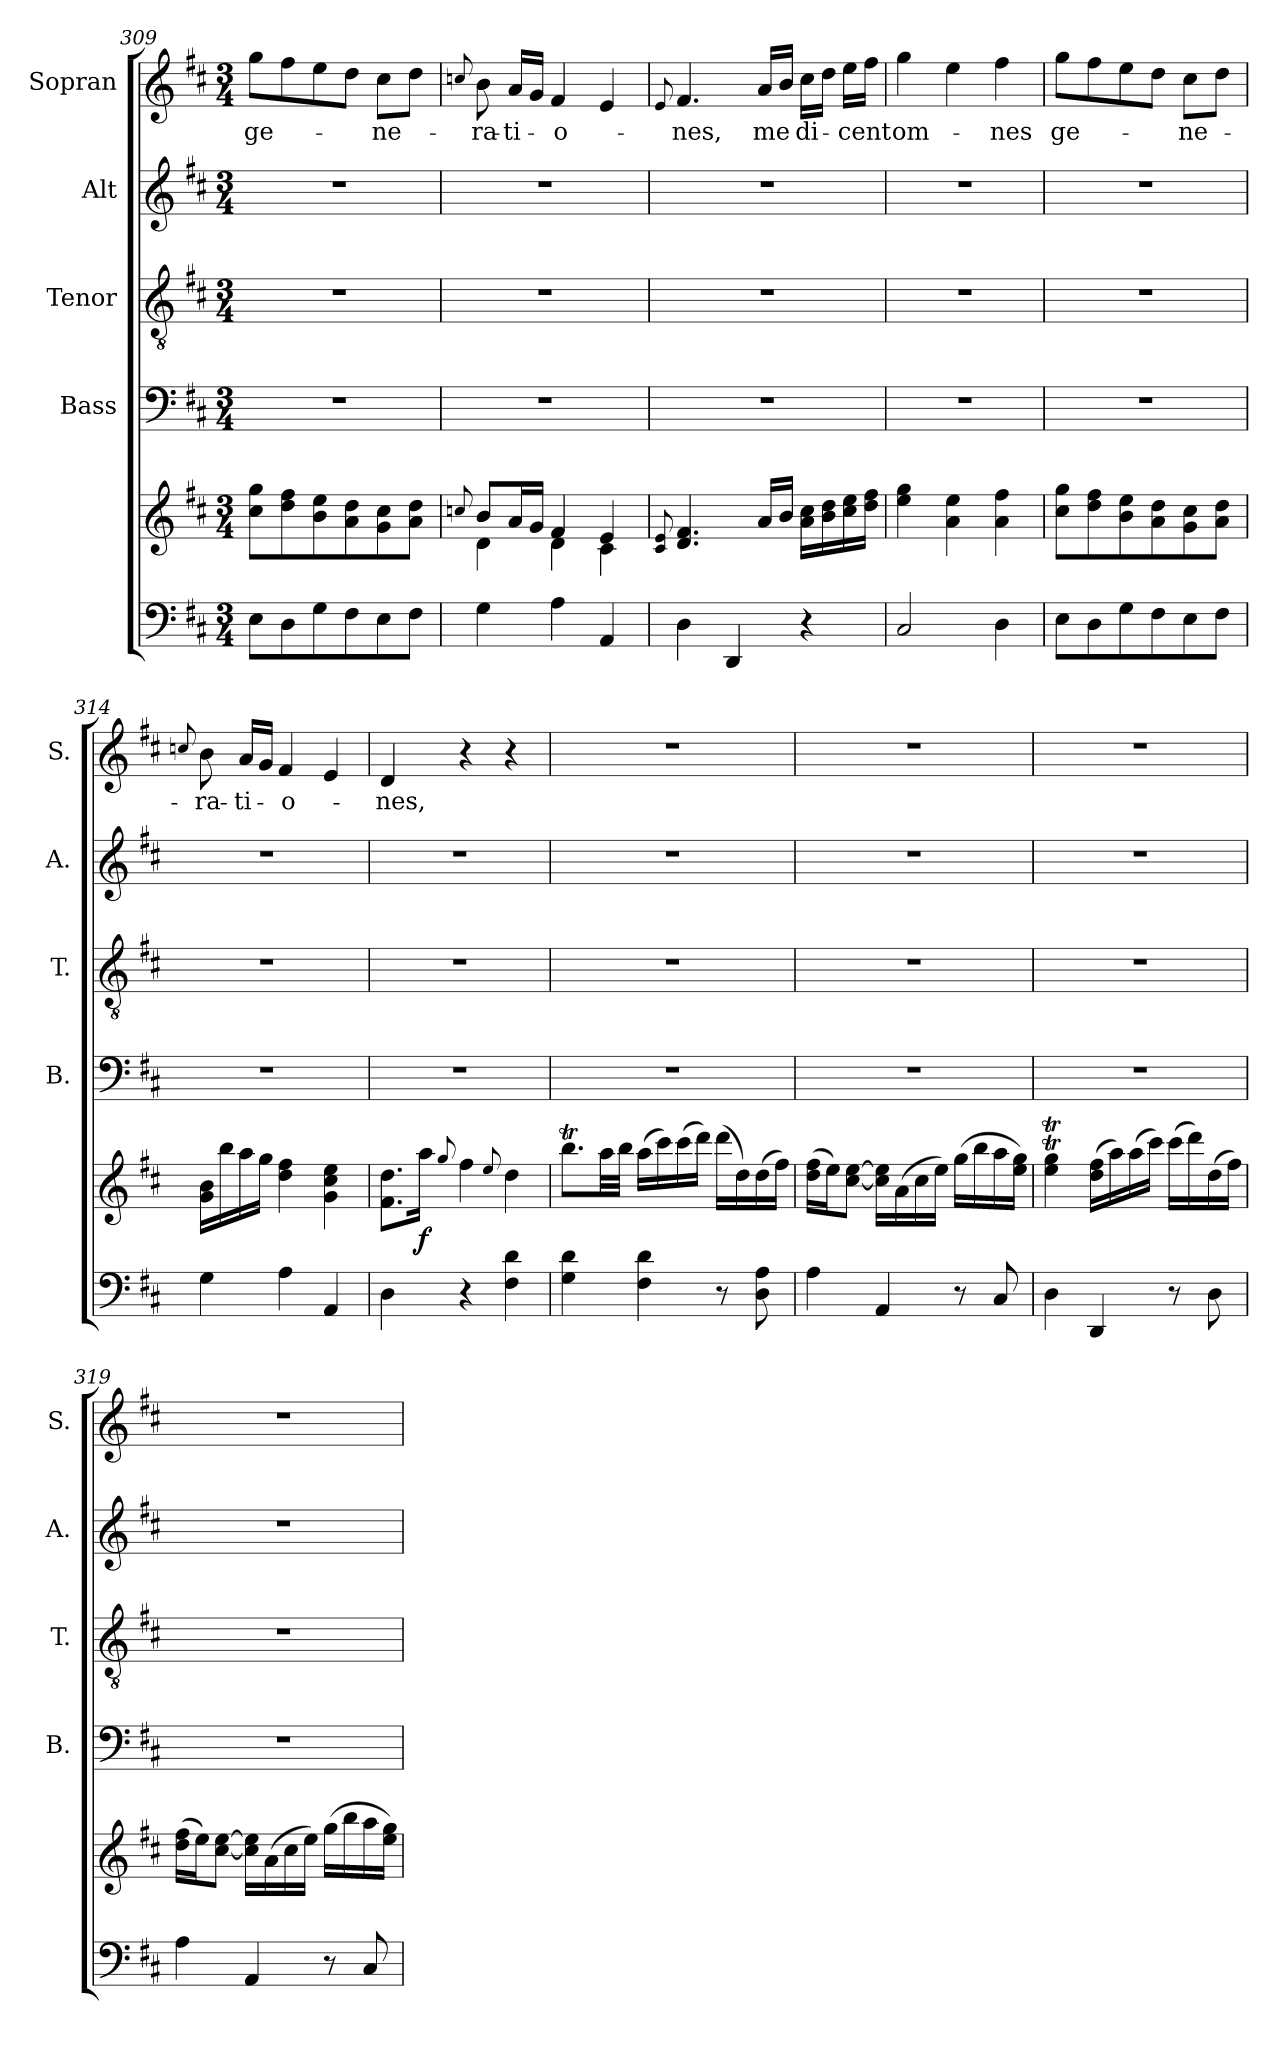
**kern	**kern	**dynam	**kern	**kern	**kern	**kern	**text
*part5	*part5	*part5	*part4	*part3	*part2	*part1	*part1
*staff6	*staff5	*staff5/6	*staff4	*staff3	*staff2	*staff1	*staff1
*	*	*	*I"Bass	*I"Tenor	*I"Alt	*I"Sopran	*
*	*	*	*I'B.	*I'T.	*I'A.	*I'S.	*
*clefF4	*clefG2	*	*clefF4	*clefGv2	*clefG2	*clefG2	*
*k[f#c#]	*k[f#c#]	*	*k[f#c#]	*k[f#c#]	*k[f#c#]	*k[f#c#]	*
*D:	*D:	*	*D:	*D:	*D:	*D:	*
*M3/4	*M3/4	*	*M3/4	*M3/4	*M3/4	*M3/4	*
=309	=309	=309	=309	=309	=309	=309	=309
!	!	!	!	!	!	!	!LO:LY:b
8E\L	8cc#\ 8gg\L	.	2.r	2.r	2.r	8gg\L	ge-
8D\	8dd\ 8ff#\	.	.	.	.	8ff#\	.
8G\	8b\ 8ee\	.	.	.	.	8ee\	.
8F#\	8a\ 8dd\	.	.	.	.	8dd\J	.
!	!	!	!	!	!	!	!LO:LY:b
8E\	8g\ 8cc#\	.	.	.	.	8cc#\L	-ne-
8F#\J	8a\ 8dd\J	.	.	.	.	8dd\J	.
!!LO:PB:g=z
=310	=310	=310	=310	=310	=310	=310	=310
.	8qqccn/	.	.	.	.	8qqccn/	.
*	*^	*	*	*	*	*	*
!	!	!	!	!	!	!	!	!LO:LY:b
4G\	8b/L	4d\	.	2.r	2.r	2.r	8b\	-ra-
!	!	!	!	!	!	!	!	!LO:LY:b
.	16a/L	.	.	.	.	.	16a/LL	-ti-
.	16g/JJ	.	.	.	.	.	16g/JJ	.
!	!	!	!	!	!	!	!	!LO:LY:b
4A\	4f#/	4d\	.	.	.	.	4f#/	-o-
4AA/	4e/	4c#\	.	.	.	.	4e/	.
*	*v	*v	*	*	*	*	*	*
=311	=311	=311	=311	=311	=311	=311	=311
.	8qqc#/ 8qqe/	.	.	.	.	8qqe/	.
!	!	!	!	!	!	!	!LO:LY:b
4D\	4.d/ 4.f#/	.	2.r	2.r	2.r	4.f#/	-nes,
4DD/	.	.	.	.	.	.	.
!	!	!	!	!	!	!	!LO:LY:b
.	16a/LL	.	.	.	.	16a/LL	me
.	16b/JJ	.	.	.	.	16b/JJ	.
!	!	!	!	!	!	!	!LO:LY:b
4r	16a\ 16cc#\LL	.	.	.	.	16cc#\LL	di-
.	16b\ 16dd\	.	.	.	.	16dd\JJ	.
!	!	!	!	!	!	!	!LO:LY:b
.	16cc#\ 16ee\	.	.	.	.	16ee\LL	-cent
.	16dd\ 16ff#\JJ	.	.	.	.	16ff#\JJ	.
=312	=312	=312	=312	=312	=312	=312	=312
!	!	!	!	!	!	!	!LO:LY:b
2C#/	4ee\ 4gg\	.	2.r	2.r	2.r	4gg\	om-
.	4a\ 4ee\	.	.	.	.	4ee\	.
!	!	!	!	!	!	!	!LO:LY:b
4D\	4a\ 4ff#\	.	.	.	.	4ff#\	-nes
=313	=313	=313	=313	=313	=313	=313	=313
!	!	!	!	!	!	!	!LO:LY:b
8E\L	8cc#\ 8gg\L	.	2.r	2.r	2.r	8gg\L	ge-
8D\	8dd\ 8ff#\	.	.	.	.	8ff#\	.
8G\	8b\ 8ee\	.	.	.	.	8ee\	.
8F#\	8a\ 8dd\	.	.	.	.	8dd\J	.
!	!	!	!	!	!	!	!LO:LY:b
8E\	8g\ 8cc#\	.	.	.	.	8cc#\L	-ne-
8F#\J	8a\ 8dd\J	.	.	.	.	8dd\J	.
=314	=314	=314	=314	=314	=314	=314	=314
.	.	.	.	.	.	8qqccn/	.
!	!	!	!	!	!	!	!LO:LY:b
4G\	16g\ 16b\LL	.	2.r	2.r	2.r	8b\	-ra-
.	16bb\	.	.	.	.	.	.
!	!	!	!	!	!	!	!LO:LY:b
.	16aa\	.	.	.	.	16a/LL	-ti-
.	16gg\JJ	.	.	.	.	16g/JJ	.
!	!	!	!	!	!	!	!LO:LY:b
4A\	4dd\ 4ff#\	.	.	.	.	4f#/	-o-
4AA/	4g\ 4cc#\ 4ee\	.	.	.	.	4e/	.
=315	=315	=315	=315	=315	=315	=315	=315
!	!	!	!	!	!	!	!LO:LY:b
4D\	8.f#\ 8.dd\L	.	2.r	2.r	2.r	4d/	-nes,
!	!	!LO:DY:b	!	!	!	!	!
.	16aa\Jk	f	.	.	.	.	.
.	8qqgg/	.	.	.	.	.	.
4r	4ff#\	.	.	.	.	4r	.
.	8qqee/	.	.	.	.	.	.
4F#\ 4d\	4dd\	.	.	.	.	4r	.
!!LO:LB:g=z
=316	=316	=316	=316	=316	=316	=316	=316
4G\ 4d\	8.bbT\L	.	2.r	2.r	2.r	2.r	.
.	32aa\LL	.	.	.	.	.	.
.	32bb\JJJ	.	.	.	.	.	.
4F#\ 4d\	(>16aa\LL	.	.	.	.	.	.
.	16ccc#\)	.	.	.	.	.	.
.	(>16ccc#\	.	.	.	.	.	.
.	16ddd\JJ)	.	.	.	.	.	.
8r	(>16ddd\LL	.	.	.	.	.	.
.	16dd\)	.	.	.	.	.	.
8D\ 8A\	(>16dd\	.	.	.	.	.	.
.	16ff#\JJ)	.	.	.	.	.	.
=317	=317	=317	=317	=317	=317	=317	=317
4A\	(>16dd\ 16ff#\LL	.	2.r	2.r	2.r	2.r	.
.	16ee\J)	.	.	.	.	.	.
.	[8cc#\ [8ee\J	.	.	.	.	.	.
4AA/	16cc#\] 16ee\]LL	.	.	.	.	.	.
.	(>16a\	.	.	.	.	.	.
.	16cc#\	.	.	.	.	.	.
.	16ee\JJ)	.	.	.	.	.	.
8r	(>16gg\LL	.	.	.	.	.	.
.	16bb\	.	.	.	.	.	.
8C#/	16aa\	.	.	.	.	.	.
.	16ee\ 16gg\JJ)	.	.	.	.	.	.
=318	=318	=318	=318	=318	=318	=318	=318
4D\	4ee\T 4gg\T	.	2.r	2.r	2.r	2.r	.
4DD/	(>16dd\ 16ff#\LL	.	.	.	.	.	.
.	16aa\)	.	.	.	.	.	.
.	(>16aa\	.	.	.	.	.	.
.	16ccc#\JJ)	.	.	.	.	.	.
8r	(>16ccc#\LL	.	.	.	.	.	.
.	16ddd\)	.	.	.	.	.	.
8D\	(>16dd\	.	.	.	.	.	.
.	16ff#\JJ)	.	.	.	.	.	.
=319	=319	=319	=319	=319	=319	=319	=319
4A\	(>16dd\ 16ff#\LL	.	2.r	2.r	2.r	2.r	.
.	16ee\J)	.	.	.	.	.	.
.	[8cc#\ [8ee\J	.	.	.	.	.	.
4AA/	16cc#\] 16ee\]LL	.	.	.	.	.	.
.	(>16a\	.	.	.	.	.	.
.	16cc#\	.	.	.	.	.	.
.	16ee\JJ)	.	.	.	.	.	.
8r	(>16gg\LL	.	.	.	.	.	.
.	16bb\	.	.	.	.	.	.
8C#/	16aa\	.	.	.	.	.	.
.	16ee\ 16gg\JJ)	.	.	.	.	.	.
=	=	=	=	=	=	=	=
*-	*-	*-	*-	*-	*-	*-	*-
